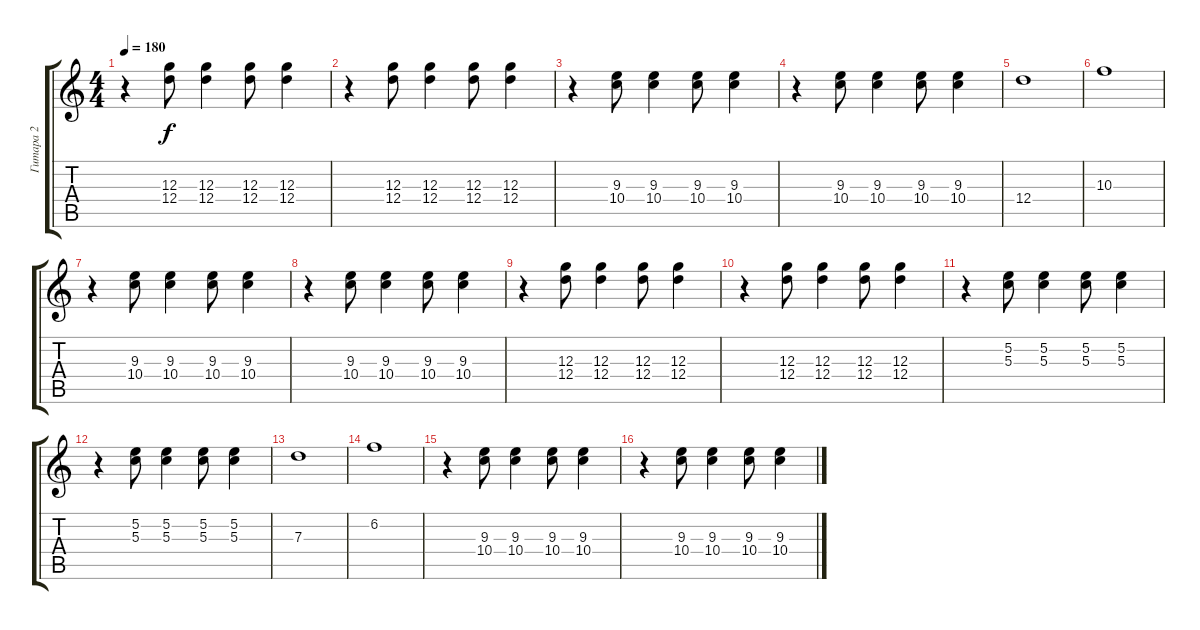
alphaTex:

\track ("Гитара 2" "Гитара 2") {instrument electricguitarjazz}
\staff {score tabs}
\tuning (E4 B3 G3 D3 A2 E2) {hide}
\ts (4 4)
\tempo 180
\clef g2
\ks c
r.4{dy f} (12.3 12.4).8 (12.3 12.4).4 (12.3 12.4).8 (12.3 12.4).4 |
r.4 (12.3 12.4).8 (12.3 12.4).4 (12.3 12.4).8 (12.3 12.4).4 |
r.4 (9.3 10.4).8 (9.3 10.4).4 (9.3 10.4).8 (9.3 10.4).4 |
r.4 (9.3 10.4).8 (9.3 10.4).4 (9.3 10.4).8 (9.3 10.4).4 |
12.4.1 |
10.3.1 |
r.4 (9.3 10.4).8 (9.3 10.4).4 (9.3 10.4).8 (9.3 10.4).4 |
r.4 (9.3 10.4).8 (9.3 10.4).4 (9.3 10.4).8 (9.3 10.4).4 |
r.4 (12.3 12.4).8 (12.3 12.4).4 (12.3 12.4).8 (12.3 12.4).4 |
r.4 (12.3 12.4).8 (12.3 12.4).4 (12.3 12.4).8 (12.3 12.4).4 |
r.4 (5.2 5.3).8 (5.2 5.3).4 (5.2 5.3).8 (5.2 5.3).4 |
r.4 (5.2 5.3).8 (5.2 5.3).4 (5.2 5.3).8 (5.2 5.3).4 |
7.3.1 |
6.2.1 |
r.4 (9.3 10.4).8 (9.3 10.4).4 (9.3 10.4).8 (9.3 10.4).4 |
r.4 (9.3 10.4).8 (9.3 10.4).4 (9.3 10.4).8 (9.3 10.4).4
